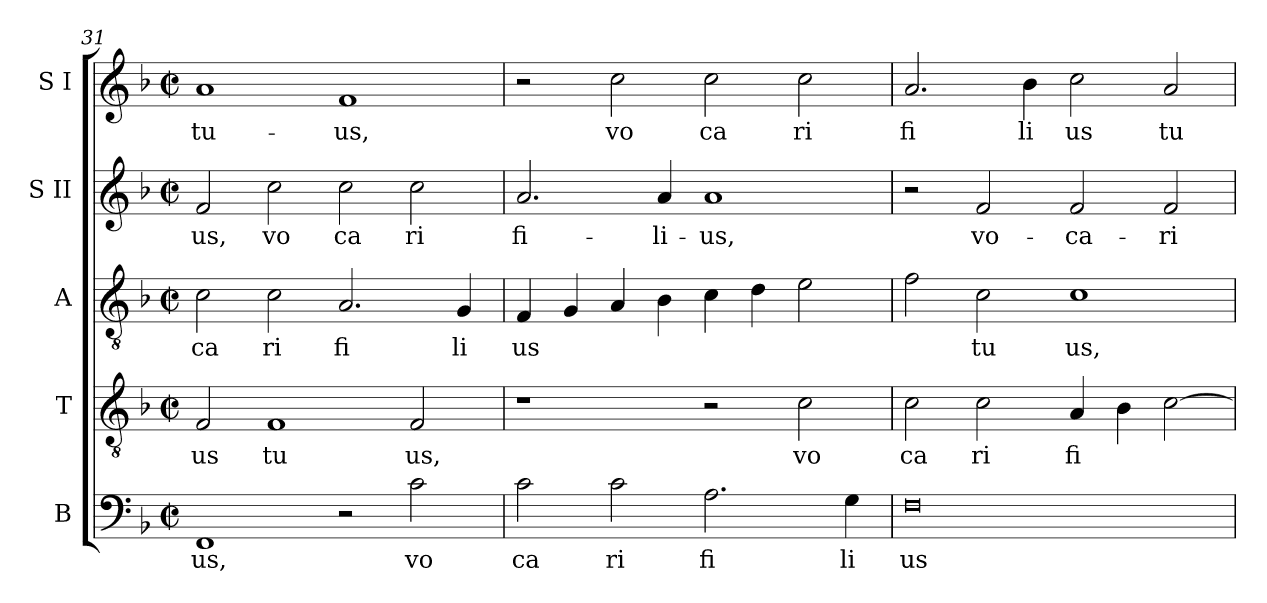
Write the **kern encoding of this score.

**kern	**text	**kern	**text	**kern	**text	**kern	**text	**kern	**text
*part5	*part5	*part4	*part4	*part3	*part3	*part2	*part2	*part1	*part1
*staff5	*staff5	*staff4	*staff4	*staff3	*staff3	*staff2	*staff2	*staff1	*staff1
*I"B	*	*I"T	*	*I"A	*	*I"S II	*	*I"S I	*
*clefF4	*	*clefGv2	*	*clefGv2	*	*clefG2	*	*clefG2	*
*k[b-]	*	*k[b-]	*	*k[b-]	*	*k[b-]	*	*k[b-]	*
*F:	*	*F:	*	*F:	*	*F:	*	*F:	*
*M2/2	*	*M2/2	*	*M2/2	*	*M2/2	*	*M2/2	*
*met(c|)	*	*met(c|)	*	*met(c|)	*	*met(c|)	*	*met(c|)	*
=31	=31	=31	=31	=31	=31	=31	=31	=31	=31
!	!LO:LY:b:cj	!	!LO:LY:b:cj	!	!LO:LY:b:cj	!	!LO:LY:b:cj	!	!LO:LY:b:cj
1FF	us,	2F/	us	2c\	ca	2f/	us,	1a	tu-
!	!	!	!LO:LY:b:cj	!	!LO:LY:b:cj	!	!LO:LY:b:cj	!	!
.	.	1F	tu	2c\	ri	2cc\	vo	.	.
!	!	!	!	!	!LO:LY:b:cj	!	!LO:LY:b:cj	!	!LO:LY:b:cj
2r	.	.	.	2.A/	fi	2cc\	ca	1f	-us,
!	!LO:LY:b:cj	!	!LO:LY:b:cj	!	!	!	!LO:LY:b:cj	!	!
2c\	vo	2F/	us,	.	.	2cc\	ri	.	.
!	!	!	!	!	!LO:LY:b:cj	!	!	!	!
.	.	.	.	4G/	li	.	.	.	.
!!LO:PB:g=z
=32	=32	=32	=32	=32	=32	=32	=32	=32	=32
!	!LO:LY:b:cj	!	!	!	!LO:LY:b:cj	!	!LO:LY:b:cj	!	!
2c\	ca	1r	.	4F/	us	2.a/	fi-	2r	.
!	!	!	!	!	!LO:LY:b:cj	!	!	!	!
.	.	.	.	4G/	.	.	.	.	.
!	!LO:LY:b:cj	!	!	!	!LO:LY:b:cj	!	!	!	!LO:LY:b:cj
2c\	ri	.	.	4A/	.	.	.	2cc\	vo
!	!	!	!	!	!LO:LY:b:cj	!	!LO:LY:b:cj	!	!
.	.	.	.	4B-\	.	4a/	-li-	.	.
!	!LO:LY:b:cj	!	!	!	!LO:LY:b:cj	!	!LO:LY:b:cj	!	!LO:LY:b:cj
2.A\	fi	2r	.	4c\	.	1a	-us,	2cc\	ca
!	!	!	!	!	!LO:LY:b:cj	!	!	!	!
.	.	.	.	4d\	.	.	.	.	.
!	!	!	!LO:LY:b:cj	!	!LO:LY:b:cj	!	!	!	!LO:LY:b:cj
.	.	2c\	vo	2e\	.	.	.	2cc\	ri
!	!LO:LY:b:cj	!	!	!	!	!	!	!	!
4G\	li	.	.	.	.	.	.	.	.
=33	=33	=33	=33	=33	=33	=33	=33	=33	=33
!	!LO:LY:b:cj	!	!LO:LY:b:cj	!	!LO:LY:b:cj	!	!	!	!LO:LY:b:cj
0F	us	2c\	ca	2f\	.	2r	.	2.a/	fi
!	!	!	!LO:LY:b:cj	!	!LO:LY:b:cj	!	!LO:LY:b:cj	!	!
.	.	2c\	ri	2c\	tu	2f/	vo-	.	.
!	!	!	!	!	!	!	!	!	!LO:LY:b:cj
.	.	.	.	.	.	.	.	4b-\	li
!	!	!	!LO:LY:b:cj	!	!LO:LY:b:cj	!	!LO:LY:b:cj	!	!LO:LY:b:cj
.	.	4A/	fi	1c	us,	2f/	-ca-	2cc\	us
!	!	!	!LO:LY:b:cj	!	!	!	!	!	!
.	.	4B-\	.	.	.	.	.	.	.
!	!	!	!LO:LY:b:cj	!	!	!	!LO:LY:b:cj	!	!LO:LY:b:cj
.	.	[>2c\	.	.	.	2f/	-ri	2a/	tu
=	=	=	=	=	=	=	=	=	=
*-	*-	*-	*-	*-	*-	*-	*-	*-	*-
